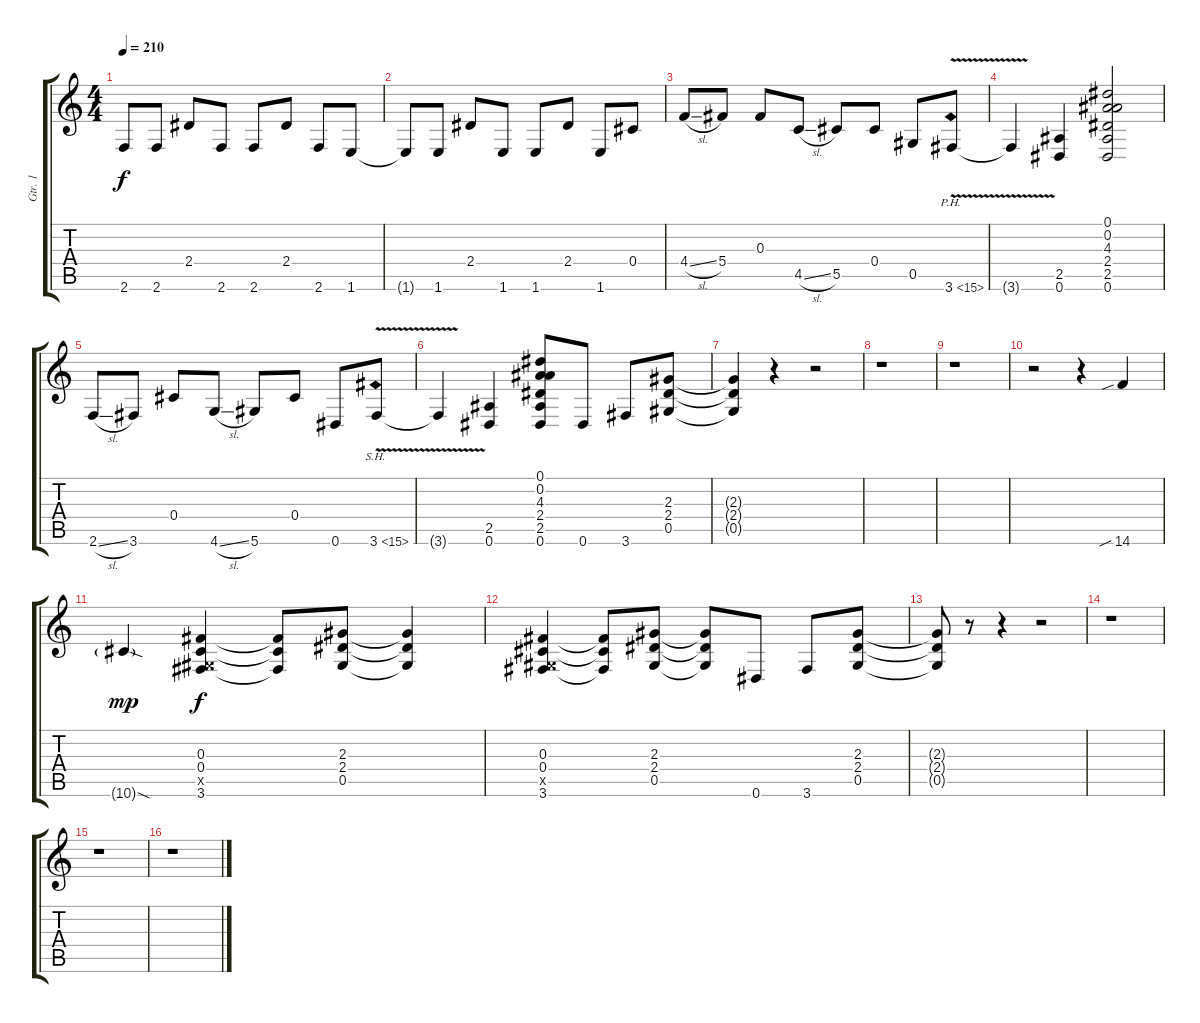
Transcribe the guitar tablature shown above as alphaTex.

\track ("Gtr. 1" "Gtr. 1") {instrument distortionguitar}
\staff {score tabs}
\tuning (Eb4 Bb3 Gb3 Db3 Ab2 Eb2) {hide}
\ts (4 4)
\tempo 210
\clef g2
\ks c
2.6{t}.8{dy f} 2.6.8 2.4.8 2.6.8 2.6.8 2.4.8 2.6.8 1.6.8 |
1.6{t}.8 1.6.8 2.4.8 1.6.8 1.6.8 2.4.8 1.6.8 0.4.8 |
4.4{sl}.8 5.4.8 0.3.8 4.5{sl}.8 5.5.8 0.4.8 0.5.8 3.6{ph 12 v}.8 |
3.6{t}.4 (2.5 0.6).4 (0.1 0.2 4.3 2.4 2.5 0.6).2 |
2.6{sl}.8 3.6.8 0.4.8 4.6{sl}.8 5.6.8 0.4.8 0.6.8 3.6{sh 12 v}.8 |
3.6{t}.4 (2.5 0.6).4 (0.1 0.2 4.3 2.4 2.5 0.6).8 0.6.8 3.6.8 (2.3 2.4 0.5).8 |
(2.3{t} 2.4{t} 0.5{t}).4 r.4 r.2 |
r.1 |
r.1 |
r.2 r.4 14.6{sib}.4 |
10.6{sod g}.4{dy mp} (0.3 0.4 0.5{x} 3.6).4{dy f} (0.3{t} 0.4{t} 3.6{t}).8 (2.3 2.4 0.5).8 (2.3{t} 2.4{t} 0.5{t}).4 |
(0.3 0.4 0.5{x} 3.6).4 (0.3{t} 0.4{t} 3.6{t}).8 (2.3 2.4 0.5).8 (2.3{t} 2.4{t} 0.5{t}).8 0.6.8 3.6.8 (2.3 2.4 0.5).8 |
(2.3{t} 2.4{t} 0.5{t}).8 r.8 r.4 r.2 |
r.1 |
r.1 |
r.1
